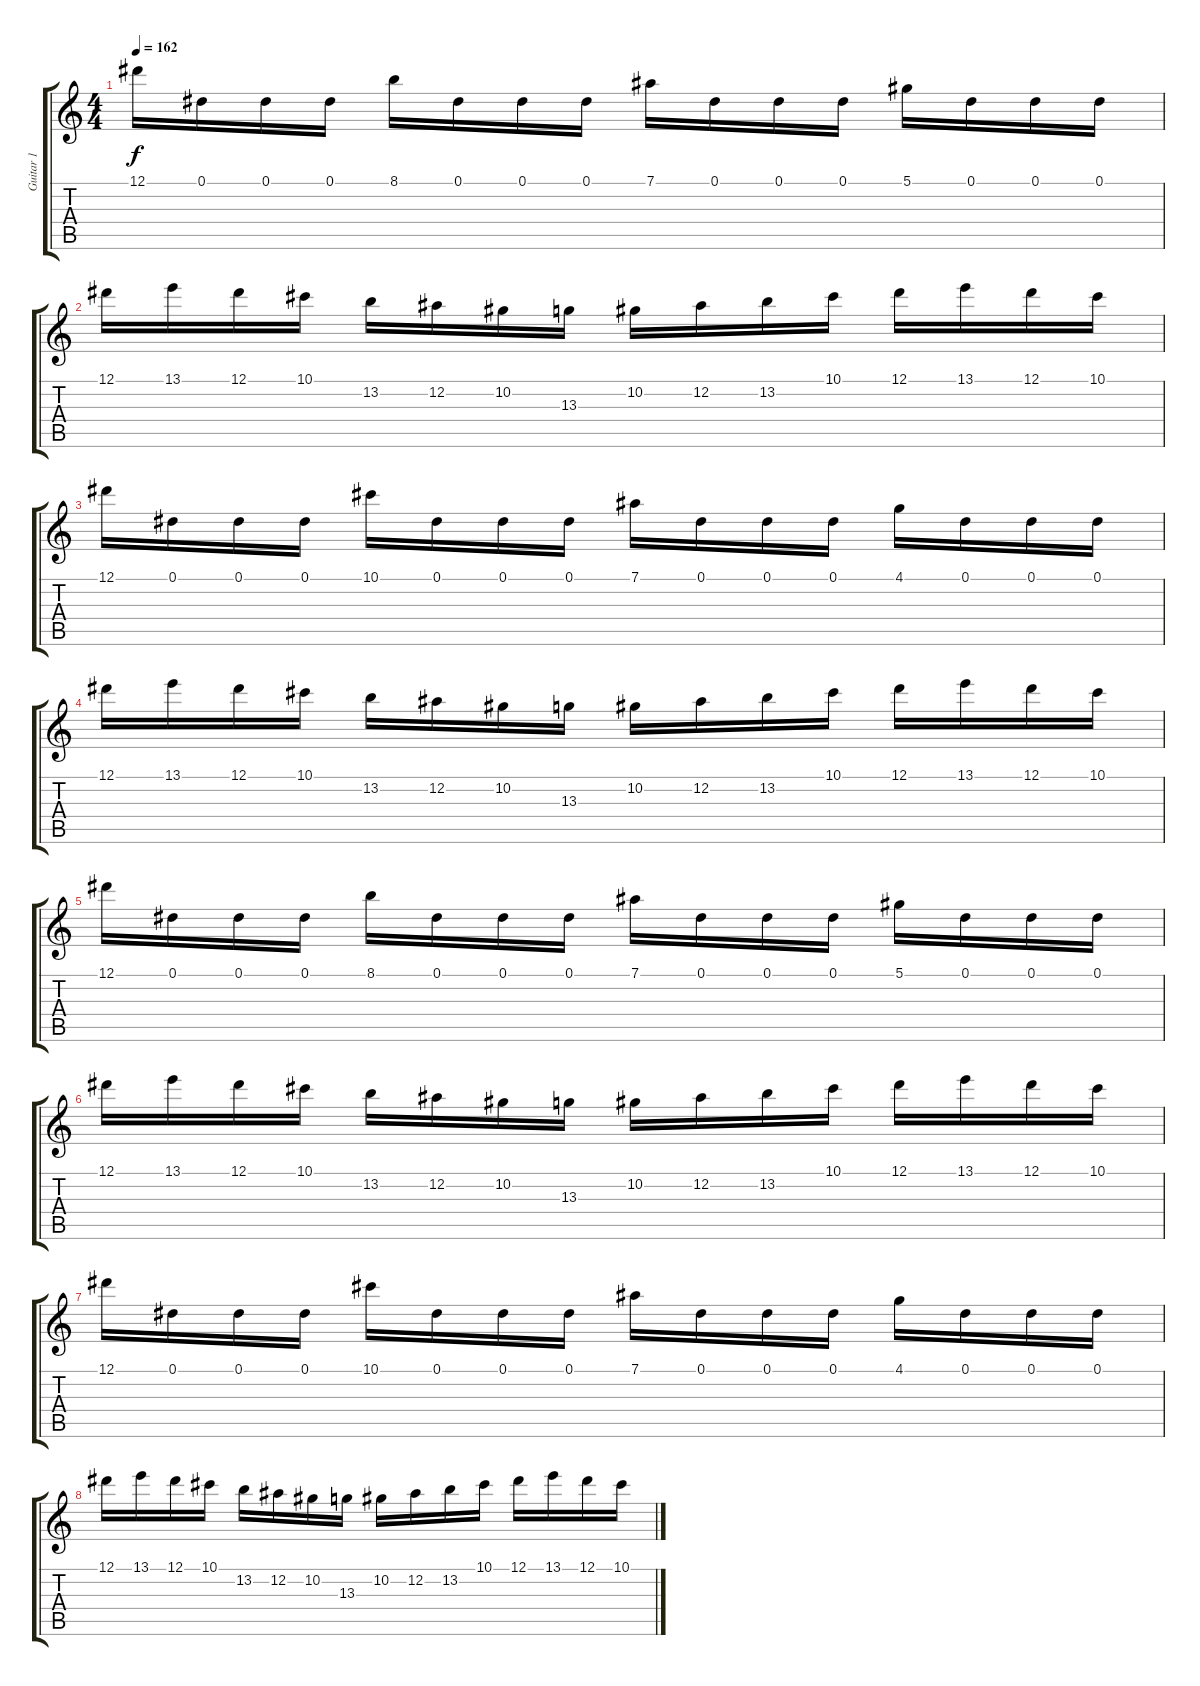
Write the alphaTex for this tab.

\track ("Guitar 1" "Guitar 1") {instrument distortionguitar}
\staff {score tabs}
\tuning (Eb4 Bb3 Gb3 Db3 Ab2 Eb2) {hide}
\ts (4 4)
\tempo 162
\clef g2
\ks c
12.1.16{dy f} 0.1.16 0.1.16 0.1.16 8.1.16 0.1.16 0.1.16 0.1.16 7.1.16 0.1.16 0.1.16 0.1.16 5.1.16 0.1.16 0.1.16 0.1.16 |
12.1.16 13.1.16 12.1.16 10.1.16 13.2.16 12.2.16 10.2.16 13.3.16 10.2.16 12.2.16 13.2.16 10.1.16 12.1.16 13.1.16 12.1.16 10.1.16 |
12.1.16 0.1.16 0.1.16 0.1.16 10.1.16 0.1.16 0.1.16 0.1.16 7.1.16 0.1.16 0.1.16 0.1.16 4.1.16 0.1.16 0.1.16 0.1.16 |
12.1.16 13.1.16 12.1.16 10.1.16 13.2.16 12.2.16 10.2.16 13.3.16 10.2.16 12.2.16 13.2.16 10.1.16 12.1.16 13.1.16 12.1.16 10.1.16 |
12.1.16 0.1.16 0.1.16 0.1.16 8.1.16 0.1.16 0.1.16 0.1.16 7.1.16 0.1.16 0.1.16 0.1.16 5.1.16 0.1.16 0.1.16 0.1.16 |
12.1.16 13.1.16 12.1.16 10.1.16 13.2.16 12.2.16 10.2.16 13.3.16 10.2.16 12.2.16 13.2.16 10.1.16 12.1.16 13.1.16 12.1.16 10.1.16 |
12.1.16 0.1.16 0.1.16 0.1.16 10.1.16 0.1.16 0.1.16 0.1.16 7.1.16 0.1.16 0.1.16 0.1.16 4.1.16 0.1.16 0.1.16 0.1.16 |
12.1.16 13.1.16 12.1.16 10.1.16 13.2.16 12.2.16 10.2.16 13.3.16 10.2.16 12.2.16 13.2.16 10.1.16 12.1.16 13.1.16 12.1.16 10.1.16
